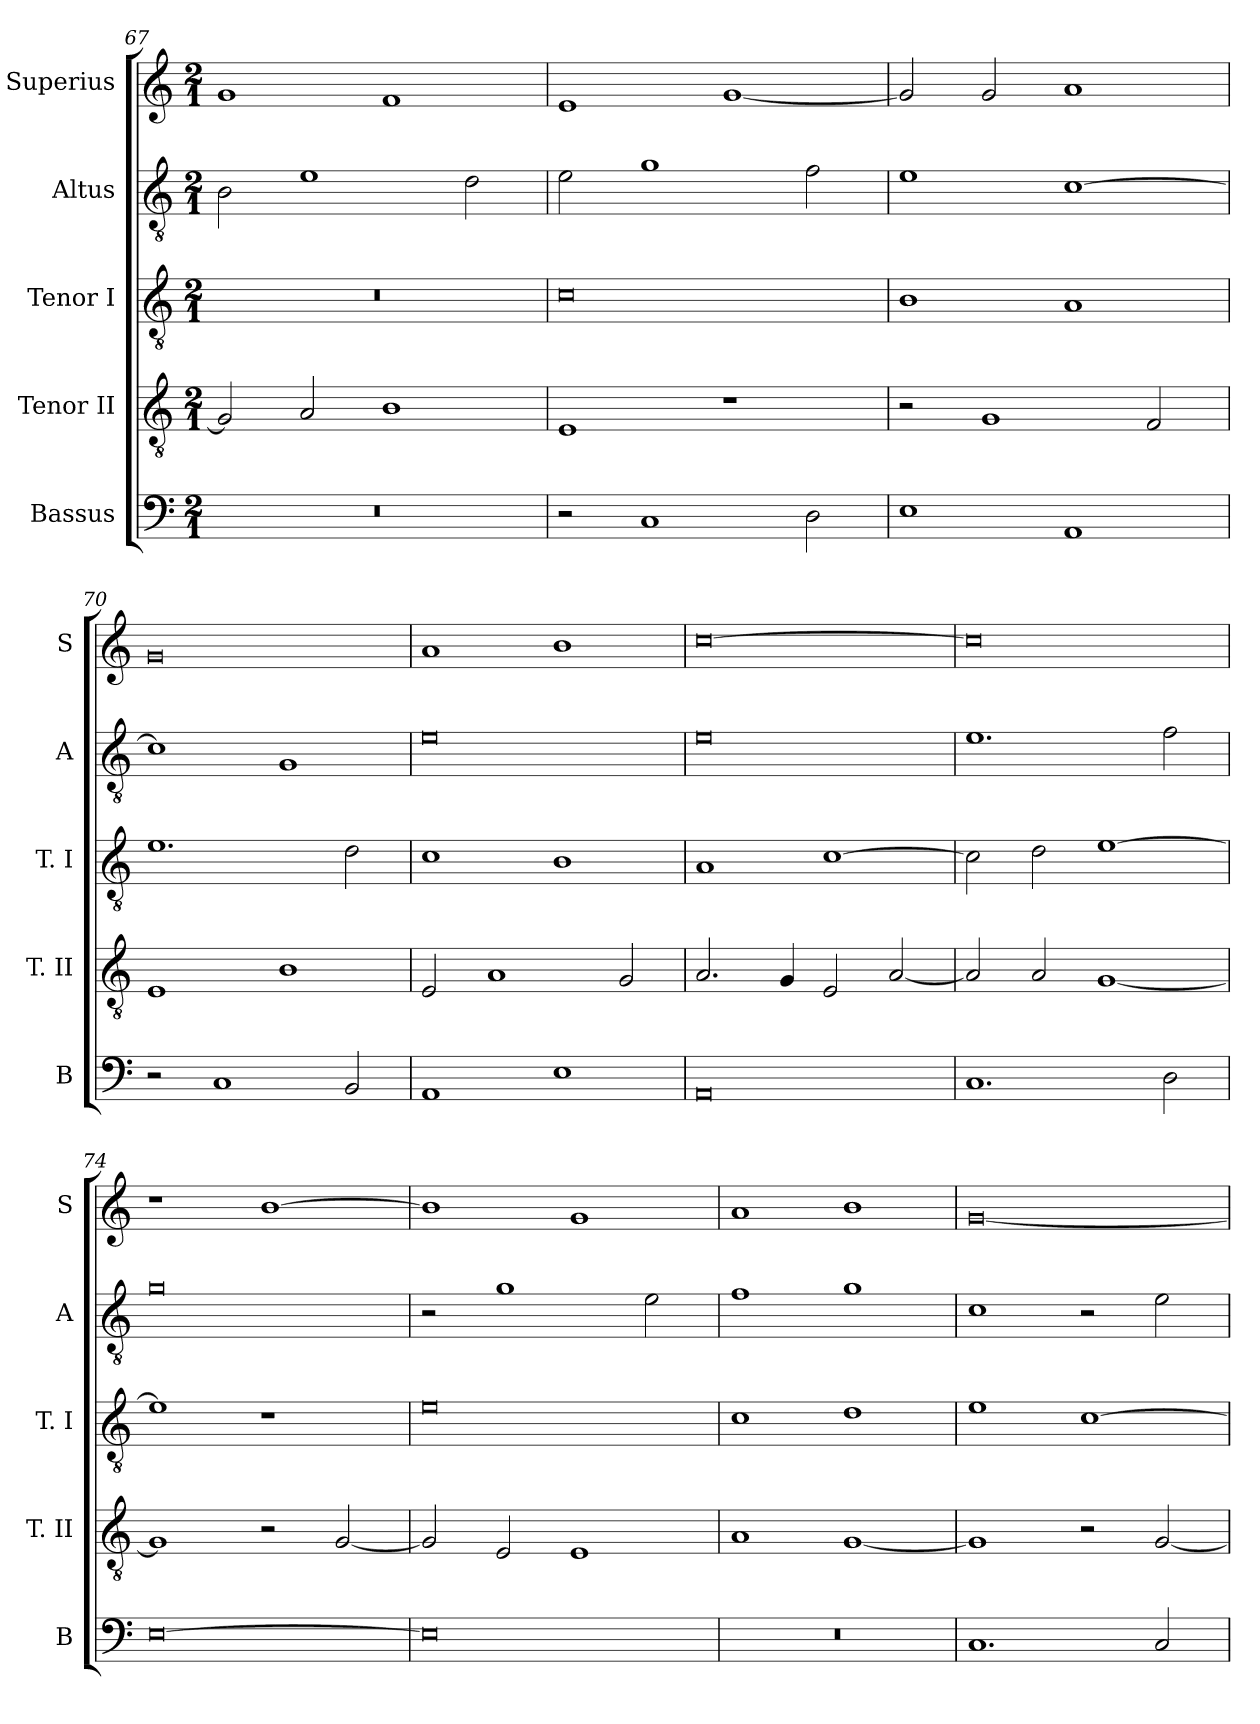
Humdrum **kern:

**kern	**kern	**kern	**kern	**kern
*part5	*part4	*part3	*part2	*part1
*staff5	*staff4	*staff3	*staff2	*staff1
*I"Bassus	*I"Tenor II	*I"Tenor I	*I"Altus	*I"Superius
*I'B	*I'T. II	*I'T. I	*I'A	*I'S
*clefF4	*clefGv2	*clefGv2	*clefGv2	*clefG2
*k[]	*k[]	*k[]	*k[]	*k[]
*C:	*C:	*C:	*C:	*C:
*M2/1	*M2/1	*M2/1	*M2/1	*M2/1
=67	=67	=67	=67	=67
0r	2G]	0r	2B	1g
.	2A	.	1e	.
.	1B	.	.	1f
.	.	.	2d	.
=68	=68	=68	=68	=68
2r	1E	0c	2e	1e
1C	.	.	1g	.
.	1r	.	.	[1g
2D	.	.	2f	.
=69	=69	=69	=69	=69
1E	2r	1B	1e	2g]
.	1G	.	.	2g
1AA	.	1A	[1c	1a
.	2F	.	.	.
=70	=70	=70	=70	=70
2r	1E	1.e	1c]	0g
1C	.	.	.	.
.	1B	.	1G	.
2BB	.	2d	.	.
=71	=71	=71	=71	=71
1AA	2E	1c	0e	1a
.	1A	.	.	.
1E	.	1B	.	1b
.	2G	.	.	.
=72	=72	=72	=72	=72
0AA	2.A	1A	0e	[0cc
.	4G	.	.	.
.	2E	[1c	.	.
.	[2A	.	.	.
=73	=73	=73	=73	=73
1.C	2A]	2c]	1.e	0cc]
.	2A	2d	.	.
.	[1G	[1e	.	.
2D	.	.	2f	.
=74	=74	=74	=74	=74
[0E	1G]	1e]	0g	1r
.	2r	1r	.	[1b
.	[2G	.	.	.
=75	=75	=75	=75	=75
0E]	2G]	0e	2r	1b]
.	2E	.	1g	.
.	1E	.	.	1g
.	.	.	2e	.
=76	=76	=76	=76	=76
0r	1A	1c	1f	1a
.	[1G	1d	1g	1b
=77	=77	=77	=77	=77
1.C	1G]	1e	1c	[0g
.	2r	[1c	2r	.
2C	[2G	.	2e	.
=	=	=	=	=
*-	*-	*-	*-	*-
